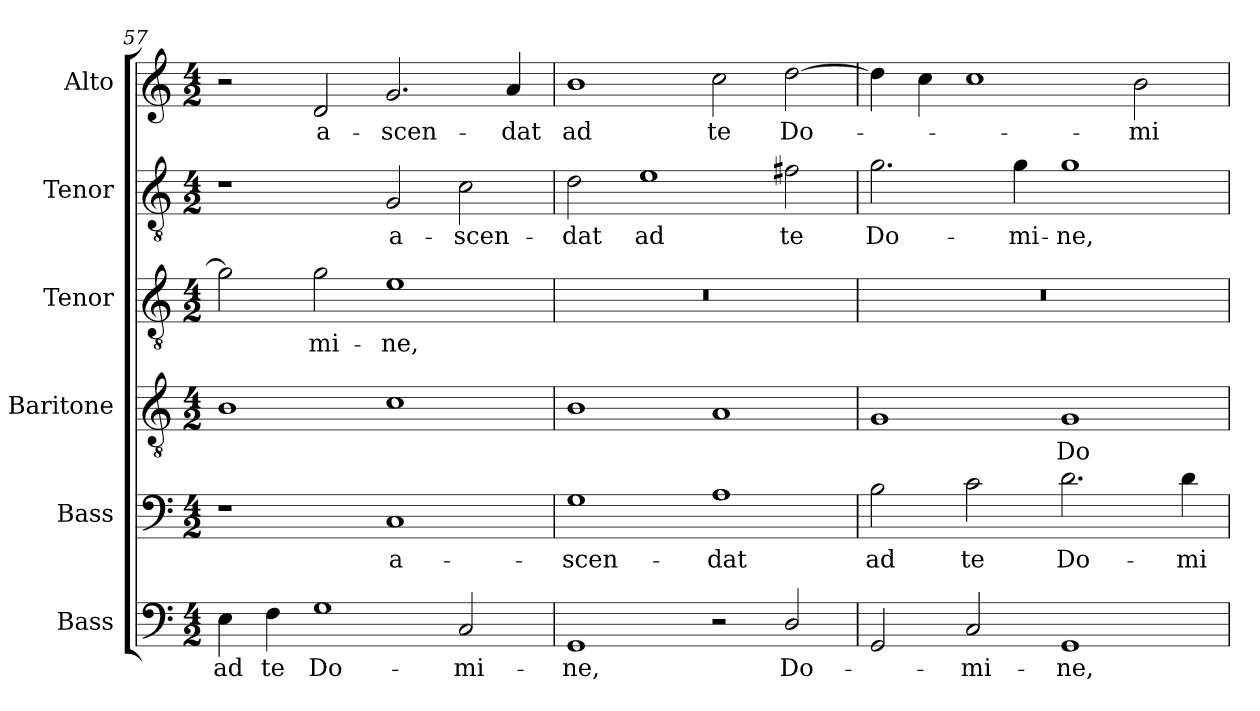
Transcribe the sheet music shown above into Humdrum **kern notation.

**kern	**text	**kern	**text	**kern	**text	**kern	**text	**kern	**text	**kern	**text
*part6	*part6	*part5	*part5	*part4	*part4	*part3	*part3	*part2	*part2	*part1	*part1
*staff6	*staff6	*staff5	*staff5	*staff4	*staff4	*staff3	*staff3	*staff2	*staff2	*staff1	*staff1
*I"Bass	*	*I"Bass	*	*I"Baritone	*	*I"Tenor	*	*I"Tenor	*	*I"Alto	*
*I'B.	*	*I'B.	*	*I'Bar.	*	*I'T.	*	*I'T.	*	*I'A.	*
*clefF4	*	*clefF4	*	*clefGv2	*	*clefGv2	*	*clefGv2	*	*clefG2	*
*	*	*	*	*ITrd7c12	*	*ITrd7c12	*	*ITrd7c12	*	*	*
*k[]	*	*k[]	*	*k[]	*	*k[]	*	*k[]	*	*k[]	*
*C:	*	*C:	*	*C:	*	*C:	*	*C:	*	*C:	*
*M4/2	*	*M4/2	*	*M4/2	*	*M4/2	*	*M4/2	*	*M4/2	*
=57	=57	=57	=57	=57	=57	=57	=57	=57	=57	=57	=57
!	!LO:LY:b:color=#000000	!	!	!	!	!	!	!	!	!	!
4Ei\	ad	1r	.	1BBi	.	2Gi\]	.	1r	.	2r	.
!	!LO:LY:b:color=#000000	!	!	!	!	!	!	!	!	!	!
4Fi\	te	.	.	.	.	.	.	.	.	.	.
!	!LO:LY:b:color=#000000	!	!	!	!	!	!	!	!	!	!
!	!	!	!	!	!	!	!LO:LY:b:color=#000000	!	!	!	!
!	!	!	!	!	!	!	!	!	!	!	!LO:LY:b:color=#000000
1Gi	Do-	.	.	.	.	2Gi\	-mi-	.	.	2di/	a-
!	!	!	!LO:LY:b:color=#000000	!	!	!	!	!	!	!	!
!	!	!	!	!	!	!	!LO:LY:b:color=#000000	!	!	!	!
!	!	!	!	!	!	!	!	!	!LO:LY:b:color=#000000	!	!
!	!	!	!	!	!	!	!	!	!	!	!LO:LY:b:color=#000000
.	.	1Ci	a-	1Ci	.	1Ei	-ne,	2GGi/	a-	2.gi/	-scen-
!	!LO:LY:b:color=#000000	!	!	!	!	!	!	!	!	!	!
!	!	!	!	!	!	!	!	!	!LO:LY:b:color=#000000	!	!
2Ci/	-mi-	.	.	.	.	.	.	2Ci\	-scen-	.	.
!	!	!	!	!	!	!	!	!	!	!	!LO:LY:b:color=#000000
.	.	.	.	.	.	.	.	.	.	4ai/	-dat
=58	=58	=58	=58	=58	=58	=58	=58	=58	=58	=58	=58
!	!LO:LY:b:color=#000000	!	!	!	!	!	!	!	!	!	!
!	!	!	!LO:LY:b:color=#000000	!	!	!LO:N:vis=1	!	!	!	!	!
!	!	!	!	!	!	!	!	!	!LO:LY:b:color=#000000	!	!
!	!	!	!	!	!	!	!	!	!	!	!LO:LY:b:color=#000000
1GGi	-ne,	1Gi	-scen-	1BBi	.	0r	.	2Di\	-dat	1bi	ad
!	!	!	!	!	!	!	!	!	!LO:LY:b:color=#000000	!	!
.	.	.	.	.	.	.	.	1Ei	ad	.	.
!	!	!	!LO:LY:b:color=#000000	!	!	!	!	!	!	!	!
!	!	!	!	!	!	!	!	!	!	!	!LO:LY:b:color=#000000
2r	.	1Ai	-dat	1AAi	.	.	.	.	.	2cci\	te
!	!LO:LY:b:color=#000000	!	!	!	!	!	!	!	!	!	!
!	!	!	!	!	!	!	!	!	!LO:LY:b:color=#000000	!	!
!	!	!	!	!	!	!	!	!	!	!	!LO:LY:b:color=#000000
2Di/	Do-	.	.	.	.	.	.	2F#Xi\	te	[2ddi\	Do-
=59	=59	=59	=59	=59	=59	=59	=59	=59	=59	=59	=59
!	!	!	!LO:LY:b:color=#000000	!	!	!LO:N:vis=1	!	!	!	!	!
!	!	!	!	!	!	!	!	!	!LO:LY:b:color=#000000	!	!
2GGi/	.	2Bi\	ad	1GGi	.	0r	.	2.Gi\	Do-	4ddi\]	.
.	.	.	.	.	.	.	.	.	.	4cci\	.
!	!LO:LY:b:color=#000000	!	!	!	!	!	!	!	!	!	!
!	!	!	!LO:LY:b:color=#000000	!	!	!	!	!	!	!	!
2Ci/	-mi-	2ci\	te	.	.	.	.	.	.	1cci	.
!	!	!	!	!	!	!	!	!	!LO:LY:b:color=#000000	!	!
.	.	.	.	.	.	.	.	4Gi\	-mi-	.	.
!	!LO:LY:b:color=#000000	!	!	!	!	!	!	!	!	!	!
!	!	!	!LO:LY:b:color=#000000	!	!	!	!	!	!	!	!
!	!	!	!	!	!LO:LY:b:color=#000000	!	!	!	!	!	!
!	!	!	!	!	!	!	!	!	!LO:LY:b:color=#000000	!	!
1GGi	-ne,	2.di\	Do-	1GGi	Do-	.	.	1Gi	-ne,	.	.
!	!	!	!	!	!	!	!	!	!	!	!LO:LY:b:color=#000000
.	.	.	.	.	.	.	.	.	.	2bi\	-mi-
!	!	!	!LO:LY:b:color=#000000	!	!	!	!	!	!	!	!
.	.	4di\	-mi-	.	.	.	.	.	.	.	.
=	=	=	=	=	=	=	=	=	=	=	=
*-	*-	*-	*-	*-	*-	*-	*-	*-	*-	*-	*-
